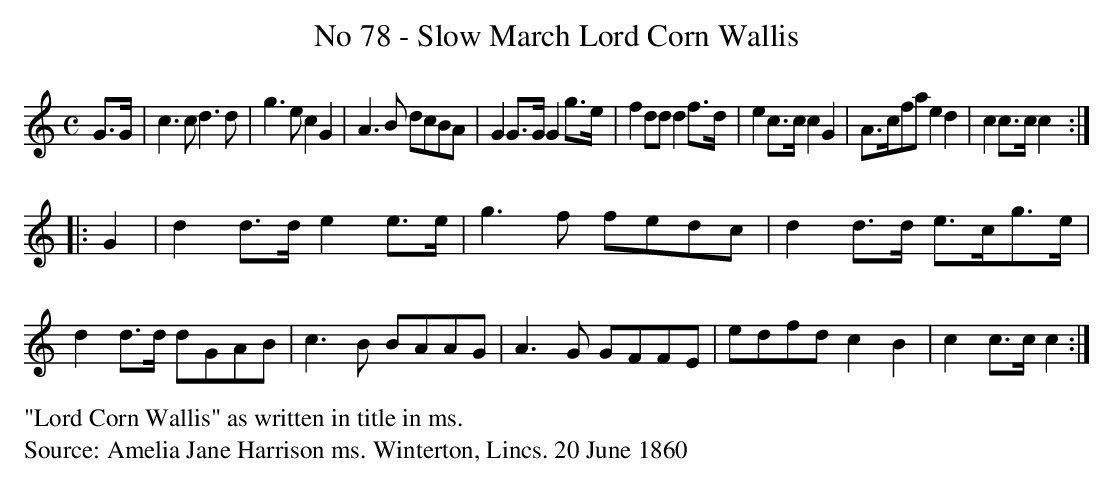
X:1
T:No 78 - Slow March Lord Corn Wallis
M:C
L:1/8
K:C
G>G|c3cd3d|g3ec2G2|A3B dcBA|G2G>GG2g>e|f2ddd2f>d|e2c>cc2G2|A>cfa e2d2|c2 c>cc2::
G2|d2d>d e2e>e|g3f fedc|d2d>d e>cg>e|d2d>d dGAB|c3B BAAG|A3G GFFE|\
edfd c2B2|c2c>cc2:|
